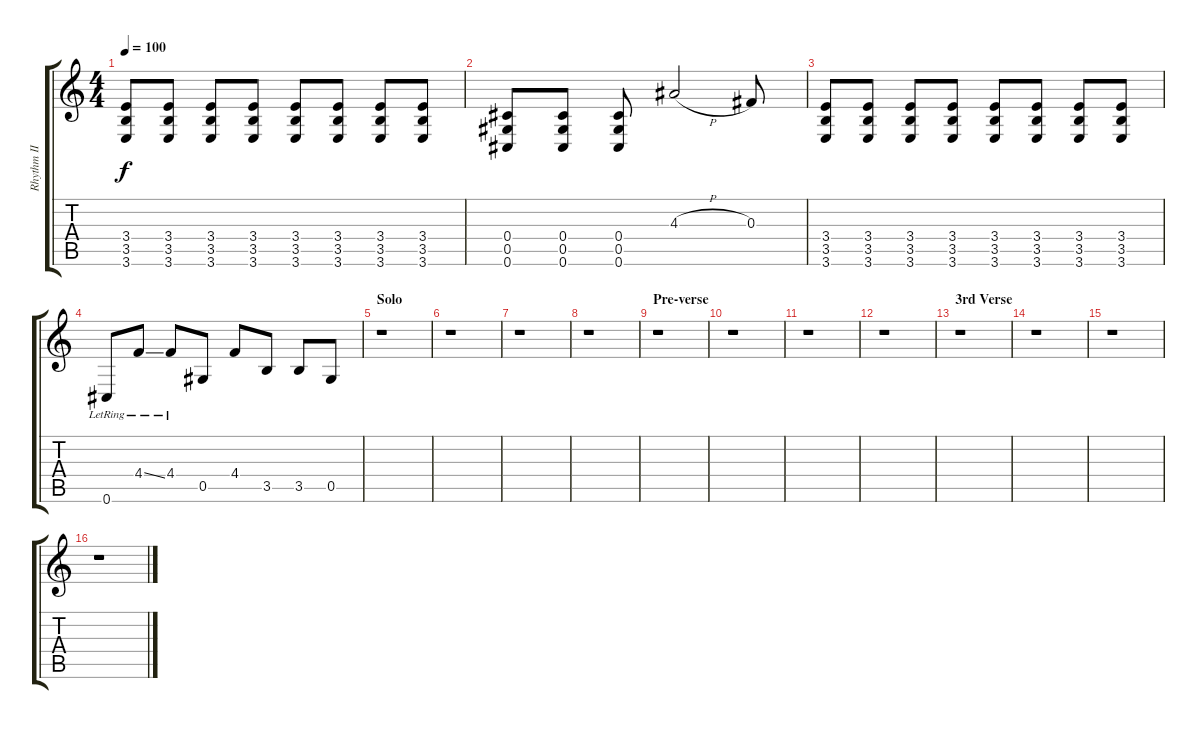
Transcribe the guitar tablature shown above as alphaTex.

\track ("Rhythm II - Kurt Cobain" "Rhythm II ") {instrument distortionguitar}
\staff {score tabs}
\tuning (Eb4 Bb3 Gb3 Db3 Ab2 Db2) {hide}
\ts (4 4)
\tempo 100
\clef g2
\ks c
(3.4 3.5 3.6).8{dy f} (3.4 3.5 3.6).8 (3.4 3.5 3.6).8 (3.4 3.5 3.6).8 (3.4 3.5 3.6).8 (3.4 3.5 3.6).8 (3.4 3.5 3.6).8 (3.4 3.5 3.6).8 |
(0.4 0.5 0.6).8 (0.4 0.5 0.6).8 (0.4 0.5 0.6).8 4.3{h}.2 0.3.8 |
(3.4 3.5 3.6).8 (3.4 3.5 3.6).8 (3.4 3.5 3.6).8 (3.4 3.5 3.6).8 (3.4 3.5 3.6).8 (3.4 3.5 3.6).8 (3.4 3.5 3.6).8 (3.4 3.5 3.6).8 |
0.6{lr}.8 4.4{ss lr}.8 4.4{lr}.8 0.5.8 4.4.8 3.5.8 3.5.8 0.5.8 |
\section ("" "Solo")
r.1 |
r.1 |
r.1 |
r.1 |
\section ("" "Pre-verse")
r.1 |
r.1 |
r.1 |
r.1 |
\section ("" "3rd Verse")
r.1 |
r.1 |
r.1 |
r.1
